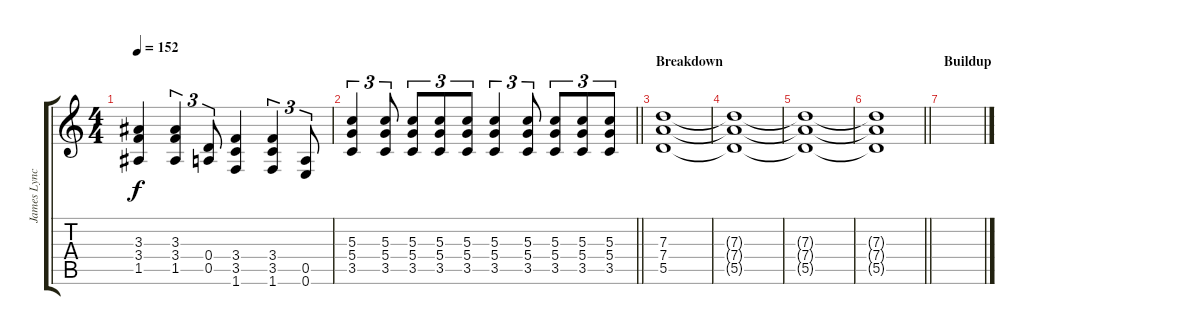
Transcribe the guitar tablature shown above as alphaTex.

\track ("James Lynch (Guitar Left)" "James Lync") {instrument distortionguitar}
\staff {score tabs}
\tuning (E4 B3 G3 D3 A2 E2) {hide}
\ts (4 4)
\tempo 152
\clef g2
\ks c
(3.3 3.4 1.5).4{dy f} (3.3 3.4 1.5).4{tu (3 2)} (0.4 0.5).8{tu (3 2)} (3.4 3.5 1.6).4 (3.4 3.5 1.6).4{tu (3 2)} (0.5 0.6).8{tu (3 2)} |
\barLineRight lightlight
(5.3 5.4 3.5).4{tu (3 2)} (5.3 5.4 3.5).8{tu (3 2)} (5.3 5.4 3.5).8{tu (3 2)} (5.3 5.4 3.5).8{tu (3 2)} (5.3 5.4 3.5).8{tu (3 2)} (5.3 5.4 3.5).4{tu (3 2)} (5.3 5.4 3.5).8{tu (3 2)} (5.3 5.4 3.5).8{tu (3 2)} (5.3 5.4 3.5).8{tu (3 2)} (5.3 5.4 3.5).8{tu (3 2)} |
\section ("" "Breakdown")
(7.3 7.4 5.5).1{volume 7} |
(7.3{t} 7.4{t} 5.5{t}).1 |
(7.3{t} 7.4{t} 5.5{t}).1 |
\barLineRight lightlight
(7.3{t} 7.4{t} 5.5{t}).1 |
\section ("" "Buildup")
